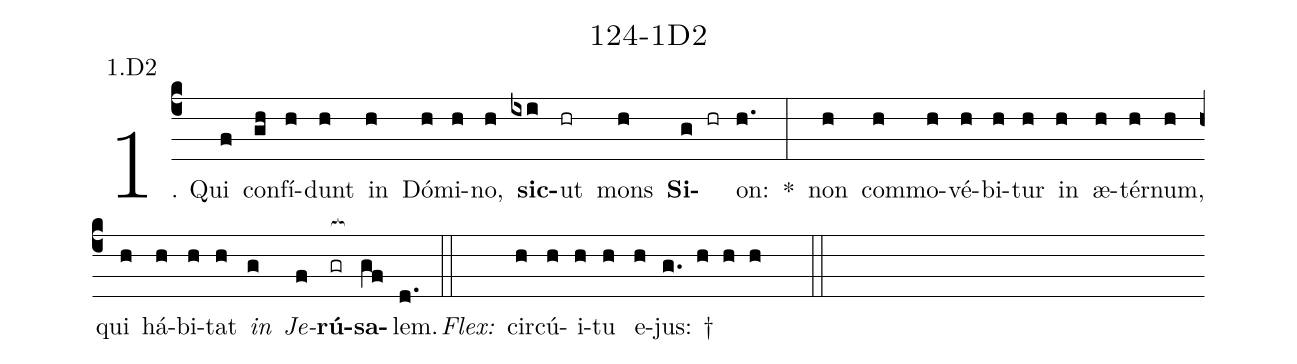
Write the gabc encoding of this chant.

name: 124-1D2;
annotation: 1.D2;
%%
(c4)1. Qui(f) con(gh)fí(h)dunt(h) in(h) Dó(h)mi(h)no,(h) <b>sic</b>(ixi)ut(hr) mons(h) <b>Si</b>(g hr)on:(h.) *(:) non(h) com(h)mo(h)vé(h)bi(h)tur(h) in(h) æ(h)tér(h)num,(h) qui(h) há(h)bi(h)tat(h) <i>in</i>(g) <i>Je</i>(f)<b>rú</b>(gr[ocb:1{])<b>sa</b>(gf[ocb:0}])lem.(d.) (::)
<i>Flex:</i>()  cir(h)cú(h)i(h)tu(h) e(h)jus: †(g. h h h  ::)
